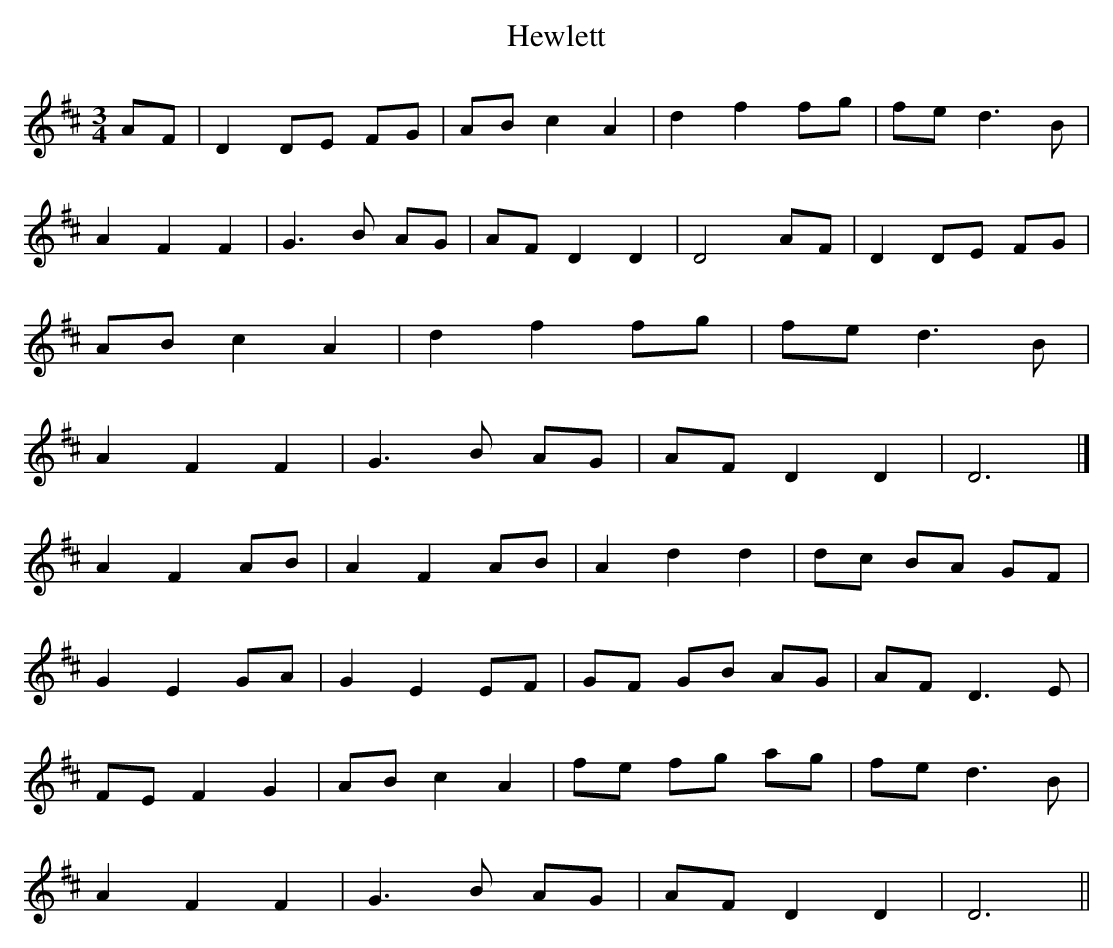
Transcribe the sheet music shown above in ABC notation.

X:1
T:Hewlett
M:3/4
L:1/8
K:D
AF|D2 DE FG|AB c2 A2|d2 f2 fg|fe d3 B|
A2 F2 F2|G3 B AG|AF D2 D2|D4 AF|D2 DE FG|
AB c2 A2|d2 f2 fg|fe d3 B|
A2 F2 F2|G3 B AG|AF D2 D2|D6|]
A2 F2 AB|A2 F2 AB|A2 d2 d2|dc BA GF|
G2 E2 GA|G2 E2 EF|GF GB AG|AF D3 E|
FE F2 G2|AB c2 A2|fe fg ag|fe d3 B|
A2 F2 F2|G3 B AG|AF D2 D2|D6||
